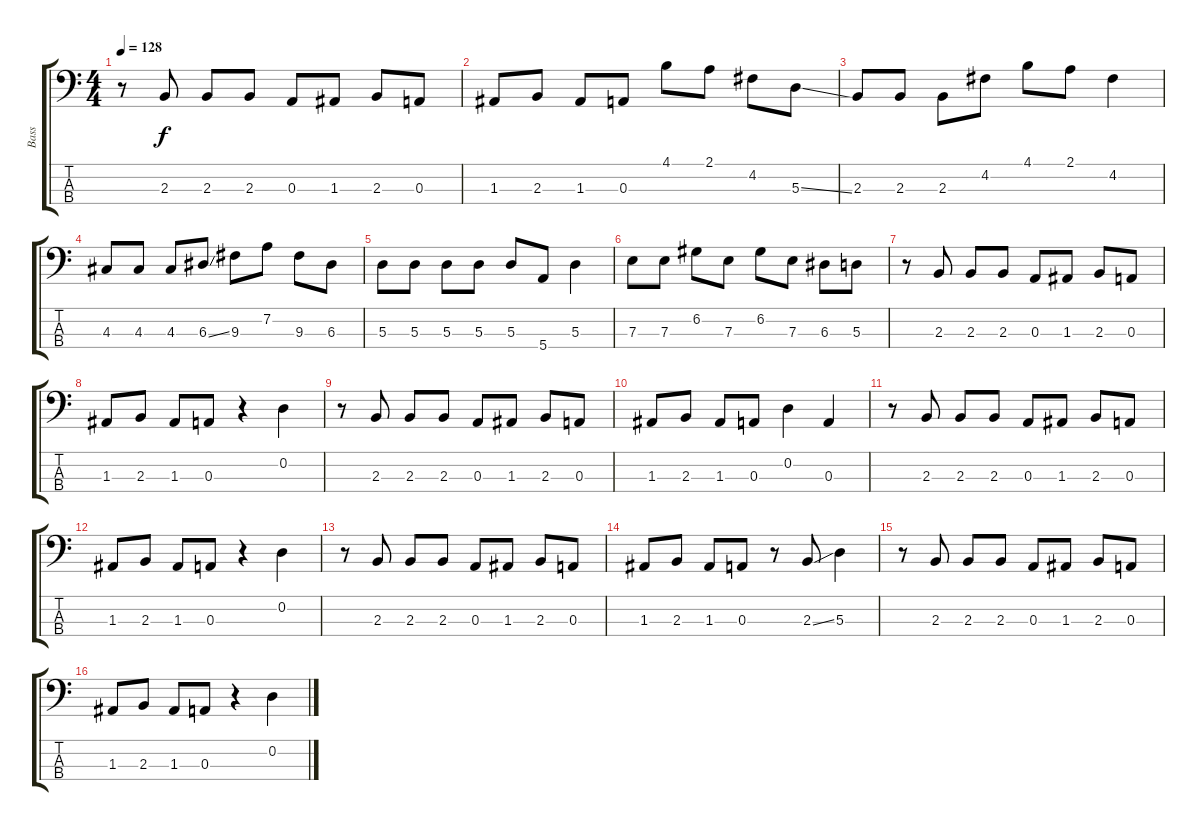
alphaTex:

\track ("Bass" "Bass") {instrument electricbasspick}
\staff {score tabs}
\tuning (G2 D2 A1 E1) {hide}
\ts (4 4)
\tempo 128
\clef f4
\ks c
r.8{dy f} 2.3.8 2.3.8 2.3.8 0.3.8 1.3.8 2.3.8 0.3.8 |
1.3.8 2.3.8 1.3.8 0.3.8 4.1.8 2.1.8 4.2.8 5.3{ss}.8 |
2.3.8 2.3.8 2.3.8 4.2.8 4.1.8 2.1.8 4.2.4 |
4.3.8 4.3.8 4.3.8 6.3{ss}.8 9.3.8 7.2.8 9.3.8 6.3.8 |
5.3.8 5.3.8 5.3.8 5.3.8 5.3.8 5.4.8 5.3.4 |
7.3.8 7.3.8 6.2.8 7.3.8 6.2.8 7.3.8 6.3.8 5.3.8 |
r.8 2.3.8 2.3.8 2.3.8 0.3.8 1.3.8 2.3.8 0.3.8 |
1.3.8 2.3.8 1.3.8 0.3.8 r.4 0.2.4 |
r.8 2.3.8 2.3.8 2.3.8 0.3.8 1.3.8 2.3.8 0.3.8 |
1.3.8 2.3.8 1.3.8 0.3.8 0.2.4 0.3.4 |
r.8 2.3.8 2.3.8 2.3.8 0.3.8 1.3.8 2.3.8 0.3.8 |
1.3.8 2.3.8 1.3.8 0.3.8 r.4 0.2.4 |
r.8 2.3.8 2.3.8 2.3.8 0.3.8 1.3.8 2.3.8 0.3.8 |
1.3.8 2.3.8 1.3.8 0.3.8 r.8 2.3{ss}.8 5.3.4 |
r.8 2.3.8 2.3.8 2.3.8 0.3.8 1.3.8 2.3.8 0.3.8 |
1.3.8 2.3.8 1.3.8 0.3.8 r.4 0.2.4
